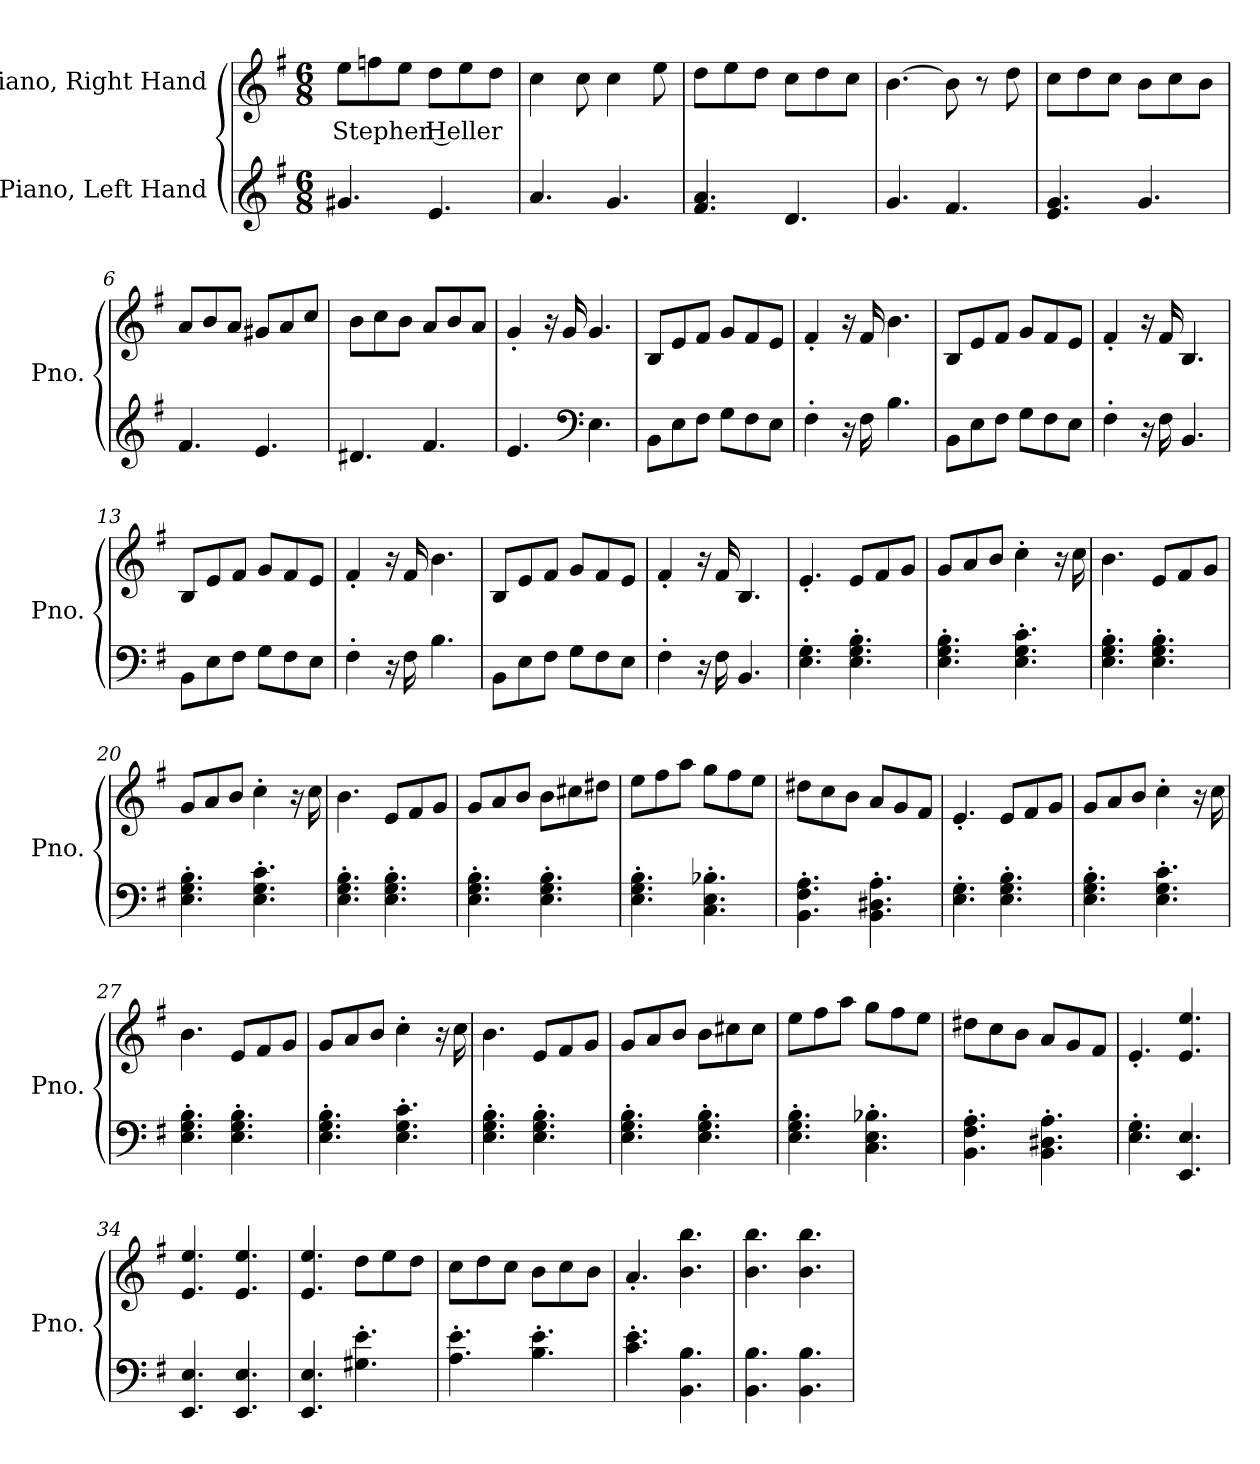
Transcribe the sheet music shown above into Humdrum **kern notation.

**kern	**kern	**text
*part2	*part1	*part1
*staff2	*staff1	*staff1
*I"Piano, Left Hand	*I"Piano, Right Hand	*
*I'Pno.	*I'Pno.	*
*clefG2	*clefG2	*
*k[f#]	*k[f#]	*
*M6/8	*M6/8	*
*MM100	*MM100	*
=1	=1	=1
!	!	!LO:LY:b
4.g#X/	8ee\L	Stephen Heller
.	8ffn\	.
.	8ee\J	.
4.e/	8dd\L	.
.	8ee\	.
.	8dd\J	.
=2	=2	=2
4.a/	4cc\	.
.	8cc\	.
4.g/	4cc\	.
.	8ee\	.
=3	=3	=3
4.f#/ 4.a/	8dd\L	.
.	8ee\	.
.	8dd\J	.
4.d/	8cc\L	.
.	8dd\	.
.	8cc\J	.
=4	=4	=4
4.g/	[4.b\	.
4.f#/	8b\]	.
.	8r	.
.	8dd\	.
!!LO:LB:g=z
=5	=5	=5
4.e/ 4.g/	8cc\L	.
.	8dd\	.
.	8cc\J	.
4.g/	8b\L	.
.	8cc\	.
.	8b\J	.
=6	=6	=6
4.f#/	8a/L	.
.	8b/	.
.	8a/J	.
4.e/	8g#X/L	.
.	8a/	.
.	8cc/J	.
=7	=7	=7
4.d#X/	8b\L	.
.	8cc\	.
.	8b\J	.
4.f#/	8a/L	.
.	8b/	.
.	8a/J	.
=8	=8	=8
4.e/	4g'/	.
.	16r	.
.	16g/	.
*clefF4	*	*
4.E\	4.g/	.
=9	=9	=9
8BB\L	8B/L	.
8E\	8e/	.
8F#\J	8f#/J	.
8G\L	8g/L	.
8F#\	8f#/	.
8E\J	8e/J	.
=10	=10	=10
4F#'\	4f#'/	.
16r	16r	.
16F#\	16f#/	.
4.B\	4.b\	.
!!LO:LB:g=z
=11	=11	=11
8BB\L	8B/L	.
8E\	8e/	.
8F#\J	8f#/J	.
8G\L	8g/L	.
8F#\	8f#/	.
8E\J	8e/J	.
=12	=12	=12
4F#'\	4f#'/	.
16r	16r	.
16F#\	16f#/	.
4.BB/	4.B/	.
=13	=13	=13
8BB\L	8B/L	.
8E\	8e/	.
8F#\J	8f#/J	.
8G\L	8g/L	.
8F#\	8f#/	.
8E\J	8e/J	.
=14	=14	=14
4F#'\	4f#'/	.
16r	16r	.
16F#\	16f#/	.
4.B\	4.b\	.
=15	=15	=15
8BB\L	8B/L	.
8E\	8e/	.
8F#\J	8f#/J	.
8G\L	8g/L	.
8F#\	8f#/	.
8E\J	8e/J	.
=16	=16	=16
4F#'\	4f#'/	.
16r	16r	.
16F#\	16f#/	.
4.BB/	4.B/	.
=17	=17	=17
4.E\' 4.G\'	4.e'/	.
4.E\' 4.G\' 4.B\'	8e/L	.
.	8f#/	.
.	8g/J	.
!!LO:LB:g=z
=18	=18	=18
4.E\' 4.G\' 4.B\'	8g/L	.
.	8a/	.
.	8b/J	.
4.E\' 4.G\' 4.c\'	4cc'\	.
.	16r	.
.	16cc\	.
=19	=19	=19
4.E\' 4.G\' 4.B\'	4.b\	.
4.E\' 4.G\' 4.B\'	8e/L	.
.	8f#/	.
.	8g/J	.
=20	=20	=20
4.E\' 4.G\' 4.B\'	8g/L	.
.	8a/	.
.	8b/J	.
4.E\' 4.G\' 4.c\'	4cc'\	.
.	16r	.
.	16cc\	.
=21	=21	=21
4.E\' 4.G\' 4.B\'	4.b\	.
4.E\' 4.G\' 4.B\'	8e/L	.
.	8f#/	.
.	8g/J	.
=22	=22	=22
4.E\' 4.G\' 4.B\'	8g/L	.
.	8a/	.
.	8b/J	.
4.E\' 4.G\' 4.B\'	8b\L	.
.	8cc#X\	.
.	8dd#X\J	.
=23	=23	=23
4.E\' 4.G\' 4.B\'	8ee\L	.
.	8ff#\	.
.	8aa\J	.
4.C\' 4.E\' 4.B-X\'	8gg\L	.
.	8ff#\	.
.	8ee\J	.
!!LO:LB:g=z
=24	=24	=24
4.BB\' 4.F#\' 4.A\'	8dd#X\L	.
.	8cc\	.
.	8b\J	.
4.BB\' 4.D#X\' 4.A\'	8a/L	.
.	8g/	.
.	8f#/J	.
=25	=25	=25
4.E\' 4.G\'	4.e'/	.
4.E\' 4.G\' 4.B\'	8e/L	.
.	8f#/	.
.	8g/J	.
=26	=26	=26
4.E\' 4.G\' 4.B\'	8g/L	.
.	8a/	.
.	8b/J	.
4.E\' 4.G\' 4.c\'	4cc'\	.
.	16r	.
.	16cc\	.
=27	=27	=27
4.E\' 4.G\' 4.B\'	4.b\	.
4.E\' 4.G\' 4.B\'	8e/L	.
.	8f#/	.
.	8g/J	.
=28	=28	=28
4.E\' 4.G\' 4.B\'	8g/L	.
.	8a/	.
.	8b/J	.
4.E\' 4.G\' 4.c\'	4cc'\	.
.	16r	.
.	16cc\	.
=29	=29	=29
4.E\' 4.G\' 4.B\'	4.b\	.
4.E\' 4.G\' 4.B\'	8e/L	.
.	8f#/	.
.	8g/J	.
!!LO:LB:g=z
=30	=30	=30
4.E\' 4.G\' 4.B\'	8g/L	.
.	8a/	.
.	8b/J	.
4.E\' 4.G\' 4.B\'	8b\L	.
.	8cc#X\	.
.	8cc#\J	.
=31	=31	=31
4.E\' 4.G\' 4.B\'	8ee\L	.
.	8ff#\	.
.	8aa\J	.
4.C\' 4.E\' 4.B-X\'	8gg\L	.
.	8ff#\	.
.	8ee\J	.
=32	=32	=32
4.BB\' 4.F#\' 4.A\'	8dd#X\L	.
.	8cc\	.
.	8b\J	.
4.BB\' 4.D#X\' 4.A\'	8a/L	.
.	8g/	.
.	8f#/J	.
=33	=33	=33
4.E\' 4.G\'	4.e'/	.
4.EE/ 4.E/	4.e/ 4.ee/	.
=34	=34	=34
4.EE/ 4.E/	4.e/ 4.ee/	.
4.EE/ 4.E/	4.e/ 4.ee/	.
=35	=35	=35
4.EE/ 4.E/	4.e/ 4.ee/	.
4.G#X\' 4.e\'	8dd\L	.
.	8ee\	.
.	8dd\J	.
=36	=36	=36
4.A\' 4.e\'	8cc\L	.
.	8dd\	.
.	8cc\J	.
4.B\' 4.e\'	8b\L	.
.	8cc\	.
.	8b\J	.
!!LO:PB:g=z
=37	=37	=37
4.c\' 4.e\'	4.a'/	.
4.BB\ 4.B\	4.b\ 4.bb\	.
=38	=38	=38
4.BB\ 4.B\	4.b\ 4.bb\	.
4.BB\ 4.B\	4.b\ 4.bb\	.
=	=	=
*-	*-	*-
